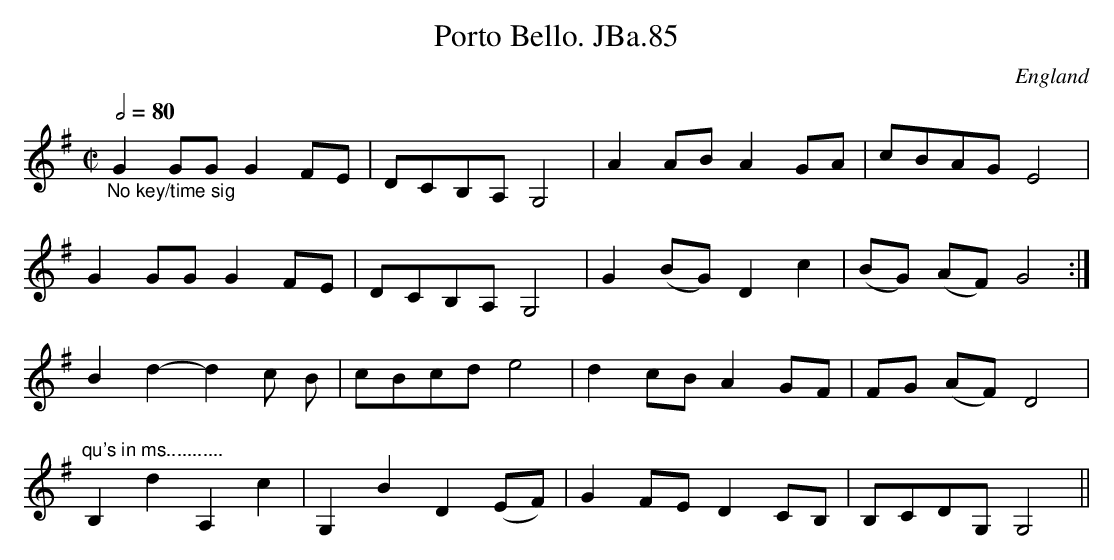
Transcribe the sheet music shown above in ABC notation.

X:1
T:Porto Bello. JBa.85
L:1/8
M:C|
O:England
Q:1/2=80
K:G major
"_No key/time sig" G2 GG G2 FE | DCB,A, G,4 |\
A2AB A2 GA | cBAGE4 |!
G2 GG G2 FE | DCB,A,G,4 | G2 (BG) D2 c2 | (BG) (AF) G4 :|!
B2 d2-d2 c B | cBcd e4 | d2 cB A2 GF | FG (AF) D4 |!
"qu's in ms..........."B,2d2 A,2c2 |\
G,2B2 D2 (EF) | G2 FE D2 CB, | B,CDG, G,4 ||!
